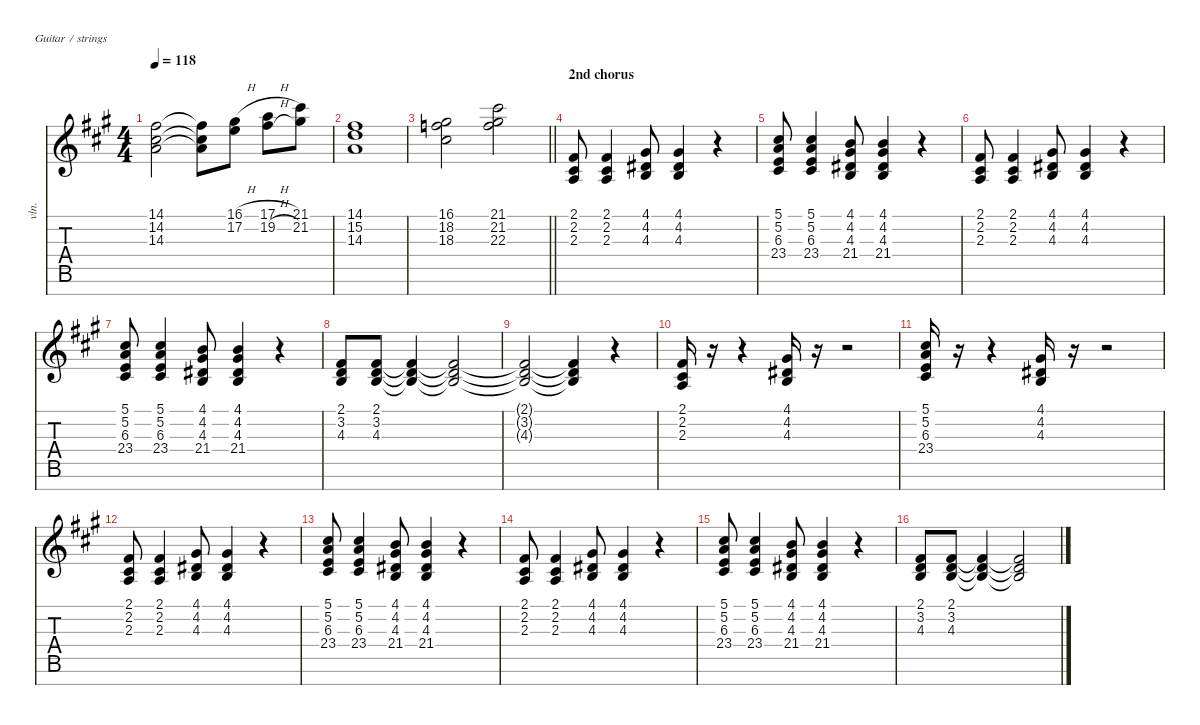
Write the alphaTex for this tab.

\defaultSystemsLayout 4
\hideDynamics
\bracketExtendMode nobrackets
\otherSystemsTrackNameOrientation horizontal
\track ("leading strings" "vln.") {instrument stringensemble2}
\staff {score tabs}
\tuning (E4 B3 G3 D3 A2 E2 B1)
\ts (4 4)
\tempo 118
\clef g2
\ks f#minor
(14.1{t acc #} 14.2{acc #} 14.3{t acc forcenatural}).2{dy f} (14.1{t acc #} 14.2{t acc #} 14.3{t acc forcenatural}).8 (16.1{h acc #} 17.2{acc forcenatural}).8{dy mf} (17.1{h acc forcenatural} 19.2{h acc #}).8 (21.1{acc #} 21.2{acc #}).8{dy f} |
(14.1{acc #} 15.2{acc forcenatural} 14.3{acc forcenatural}).1{dy mf} |
\barLineRight lightlight
(16.1{acc #} 18.2{acc forcenatural} 18.3{acc #}).2 (21.1{acc #} 21.2{acc #} 22.3{acc forcenatural}).2 |
\section ("" "2nd chorus")
(2.1{acc #} 2.2{acc #} 2.3{acc forcenatural}).8 (2.1{acc #} 2.2{acc #} 2.3{acc forcenatural}).4{dy mp} (4.1{acc #} 4.2{acc #} 4.3{acc forcenatural}).8{dy mf} (4.1{acc #} 4.2{acc #} 4.3{acc forcenatural}).4{dy mp} r.4 |
(5.1{acc forcenatural} 5.2{acc forcenatural} 6.3{acc #} 23.4{acc #}).8{dy mf} (5.1{acc forcenatural} 5.2{acc forcenatural} 6.3{acc #} 23.4{acc #}).4{dy mp} (4.1{acc #} 4.2{acc #} 4.3{acc forcenatural} 21.4{acc forcenatural}).8{dy mf} (4.1{acc #} 4.2{acc #} 4.3{acc forcenatural} 21.4{acc forcenatural}).4{dy mp} r.4 |
(2.1{acc #} 2.2{acc #} 2.3{acc forcenatural}).8{dy mf} (2.1{acc #} 2.2{acc #} 2.3{acc forcenatural}).4{dy mp} (4.1{acc #} 4.2{acc #} 4.3{acc forcenatural}).8{dy mf} (4.1{acc #} 4.2{acc #} 4.3{acc forcenatural}).4{dy mp} r.4 |
(5.1{acc forcenatural} 5.2{acc forcenatural} 6.3{acc #} 23.4{acc #}).8{dy mf} (5.1{acc forcenatural} 5.2{acc forcenatural} 6.3{acc #} 23.4{acc #}).4{dy mp} (4.1{acc #} 4.2{acc #} 4.3{acc forcenatural} 21.4{acc forcenatural}).8{dy mf} (4.1{acc #} 4.2{acc #} 4.3{acc forcenatural} 21.4{acc forcenatural}).4{dy mp} r.4 |
(2.1{acc #} 3.2{acc forcenatural} 4.3{acc forcenatural}).8{dy f} (2.1{acc #} 3.2{acc forcenatural} 4.3{acc forcenatural}).8{dy mf} (2.1{t acc #} 3.2{t acc forcenatural} 4.3{t acc forcenatural}).4{dy f} (2.1{t acc #} 3.2{t acc forcenatural} 4.3{t acc forcenatural}).2 |
(2.1{t acc #} 3.2{t acc forcenatural} 4.3{t acc forcenatural}).2 (2.1{t acc #} 3.2{t acc forcenatural} 4.3{t acc forcenatural}).4 r.4 |
(2.1{acc #} 2.2{acc #} 2.3{acc forcenatural}).16 r.16 r.4 (4.1{acc #} 4.2{acc #} 4.3{acc forcenatural}).16 r.16 r.2 |
(5.1{acc forcenatural} 5.2{acc forcenatural} 6.3{acc #} 23.4{acc #}).16 r.16 r.4 (4.1{acc #} 4.2{acc #} 4.3{acc forcenatural}).16 r.16 r.2 |
(2.1{acc #} 2.2{acc #} 2.3{acc forcenatural}).8{dy mf} (2.1{acc #} 2.2{acc #} 2.3{acc forcenatural}).4{dy mp} (4.1{acc #} 4.2{acc #} 4.3{acc forcenatural}).8{dy mf} (4.1{acc #} 4.2{acc #} 4.3{acc forcenatural}).4{dy mp} r.4 |
(5.1{acc forcenatural} 5.2{acc forcenatural} 6.3{acc #} 23.4{acc #}).8{dy mf} (5.1{acc forcenatural} 5.2{acc forcenatural} 6.3{acc #} 23.4{acc #}).4{dy mp} (4.1{acc #} 4.2{acc #} 4.3{acc forcenatural} 21.4{acc forcenatural}).8{dy mf} (4.1{acc #} 4.2{acc #} 4.3{acc forcenatural} 21.4{acc forcenatural}).4{dy mp} r.4 |
(2.1{acc #} 2.2{acc #} 2.3{acc forcenatural}).8{dy mf} (2.1{acc #} 2.2{acc #} 2.3{acc forcenatural}).4{dy mp} (4.1{acc #} 4.2{acc #} 4.3{acc forcenatural}).8{dy mf} (4.1{acc #} 4.2{acc #} 4.3{acc forcenatural}).4{dy mp} r.4 |
(5.1{acc forcenatural} 5.2{acc forcenatural} 6.3{acc #} 23.4{acc #}).8{dy mf} (5.1{acc forcenatural} 5.2{acc forcenatural} 6.3{acc #} 23.4{acc #}).4{dy mp} (4.1{acc #} 4.2{acc #} 4.3{acc forcenatural} 21.4{acc forcenatural}).8{dy mf} (4.1{acc #} 4.2{acc #} 4.3{acc forcenatural} 21.4{acc forcenatural}).4{dy mp} r.4 |
(2.1{acc #} 3.2{acc forcenatural} 4.3{acc forcenatural}).8{dy f} (2.1{acc #} 3.2{acc forcenatural} 4.3{acc forcenatural}).8{dy mf} (2.1{t acc #} 3.2{t acc forcenatural} 4.3{t acc forcenatural}).4{dy f} (2.1{t acc #} 3.2{t acc forcenatural} 4.3{t acc forcenatural}).2
